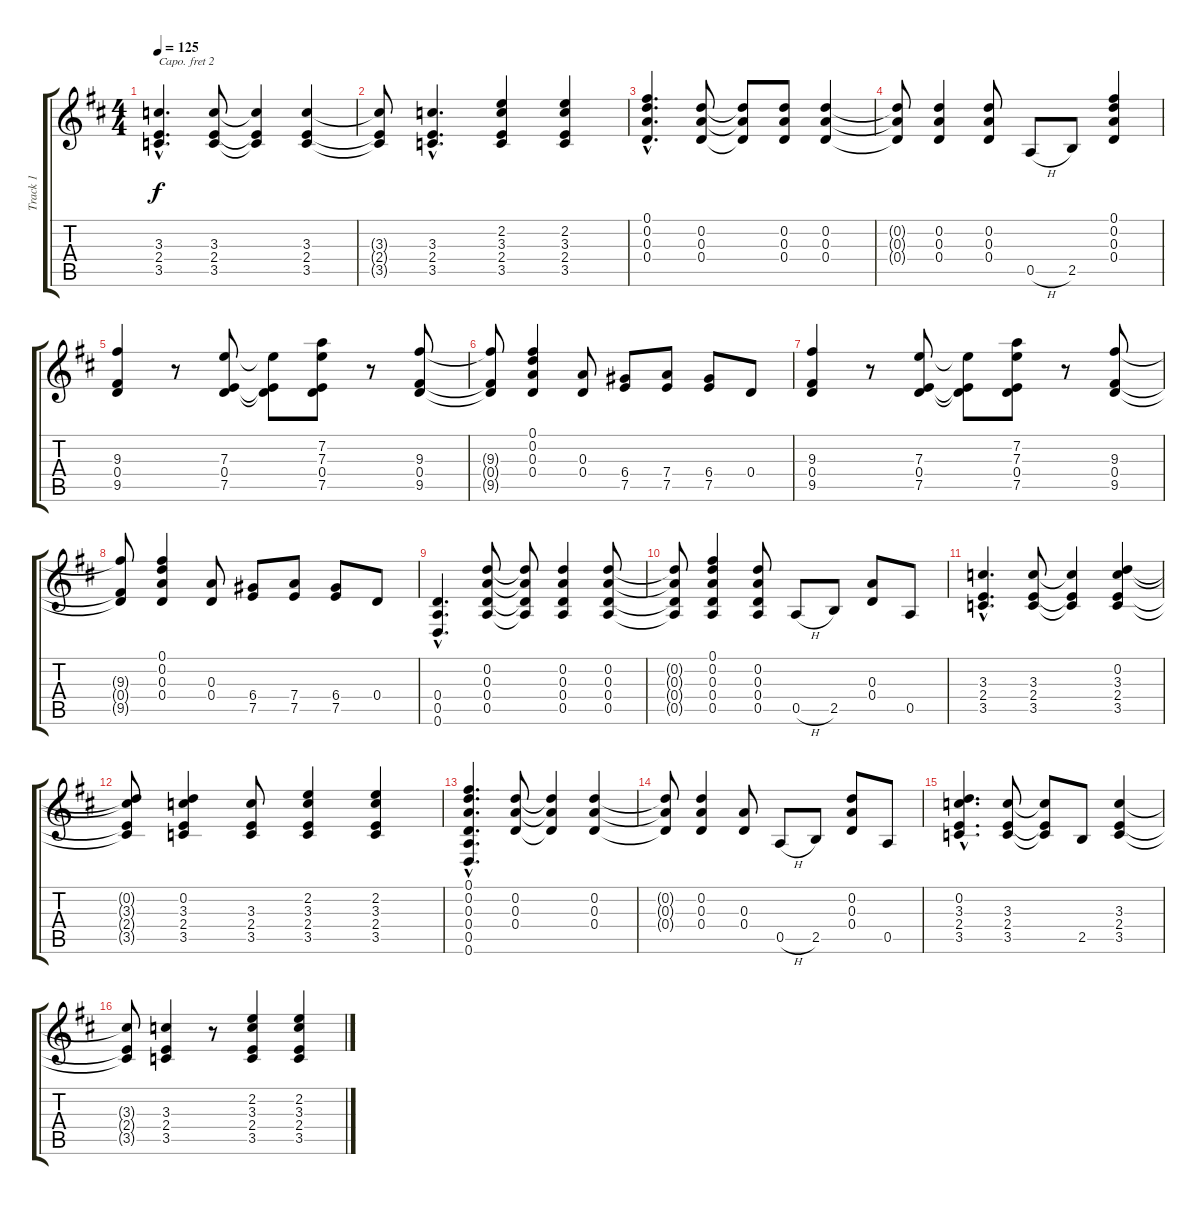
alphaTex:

\track ("Track 1" "Track 1") {instrument acousticguitarsteel}
\staff {score tabs}
\capo 2
\tuning (E4 C4 G3 C3 G2 C2) {hide}
\ts (4 4)
\tempo 125
\clef g2
\ks d
(3.3{hac} 2.4{hac} 3.5{hac}).4{d dy f} (3.3 2.4 3.5).8 (3.3{t} 2.4{t} 3.5{t}).4 (3.3 2.4 3.5).4 |
(3.3{t} 2.4{t} 3.5{t}).8 (3.3{hac} 2.4{hac} 3.5{hac}).4{d} (2.2 3.3 2.4 3.5).4 (2.2 3.3 2.4 3.5).4 |
(0.1{hac} 0.2{hac} 0.3{hac} 0.4{hac}).4{d} (0.2 0.3 0.4).8 (0.2{t} 0.3{t} 0.4{t}).8 (0.2 0.3 0.4).8 (0.2 0.3 0.4).4 |
(0.2{t} 0.3{t} 0.4{t}).8 (0.2 0.3 0.4).4 (0.2 0.3 0.4).8 0.5{h}.8 2.5.8 (0.1 0.2 0.3 0.4).4 |
(9.3 0.4 9.5).4 r.8 (7.3 0.4 7.5).8 (7.3{t} 0.4{t} 7.5{t}).8 (7.2 7.3 0.4 7.5).8 r.8 (9.3 0.4 9.5).8 |
(9.3{t} 0.4{t} 9.5{t}).8 (0.1 0.2 0.3 0.4).4 (0.3 0.4).8 (6.4 7.5).8 (7.4 7.5).8 (6.4 7.5).8 0.4.8 |
(9.3 0.4 9.5).4 r.8 (7.3 0.4 7.5).8 (7.3{t} 0.4{t} 7.5{t}).8 (7.2 7.3 0.4 7.5).8 r.8 (9.3 0.4 9.5).8 |
(9.3{t} 0.4{t} 9.5{t}).8 (0.1 0.2 0.3 0.4).4 (0.3 0.4).8 (6.4 7.5).8 (7.4 7.5).8 (6.4 7.5).8 0.4.8 |
(0.4{hac} 0.5{hac} 0.6{hac}).4{d} (0.2 0.3 0.4 0.5).8 (0.2{t} 0.3{t} 0.4{t} 0.5{t}).8 (0.2 0.3 0.4 0.5).4 (0.2 0.3 0.4 0.5).8 |
(0.2{t} 0.3{t} 0.4{t} 0.5{t}).8 (0.1 0.2 0.3 0.4 0.5).4 (0.2 0.3 0.4 0.5).8 0.5{h}.8 2.5.8 (0.3 0.4).8 0.5.8 |
(3.3{hac} 2.4{hac} 3.5{hac}).4{d} (3.3 2.4 3.5).8 (3.3{t} 2.4{t} 3.5{t}).4 (0.2 3.3 2.4 3.5).4 |
(0.2{t} 3.3{t} 2.4{t} 3.5{t}).8 (0.2 3.3 2.4 3.5).4 (3.3 2.4 3.5).8 (2.2 3.3 2.4 3.5).4 (2.2 3.3 2.4 3.5).4 |
(0.1{hac} 0.2{hac} 0.3{hac} 0.4{hac} 0.5{hac} 0.6{hac}).4{d} (0.2 0.3 0.4).8 (0.2{t} 0.3{t} 0.4{t}).4 (0.2 0.3 0.4).4 |
(0.2{t} 0.3{t} 0.4{t}).8 (0.2 0.3 0.4).4 (0.3 0.4).8 0.5{h}.8 2.5.8 (0.2 0.3 0.4).8 0.5.8 |
(0.2{hac} 3.3{hac} 2.4{hac} 3.5{hac}).4{d} (3.3 2.4 3.5).8 (3.3{t} 2.4{t} 3.5{t}).8 2.5.8 (3.3 2.4 3.5).4 |
(3.3{t} 2.4{t} 3.5{t}).8 (3.3 2.4 3.5).4 r.8 (2.2 3.3 2.4 3.5).4 (2.2 3.3 2.4 3.5).4
